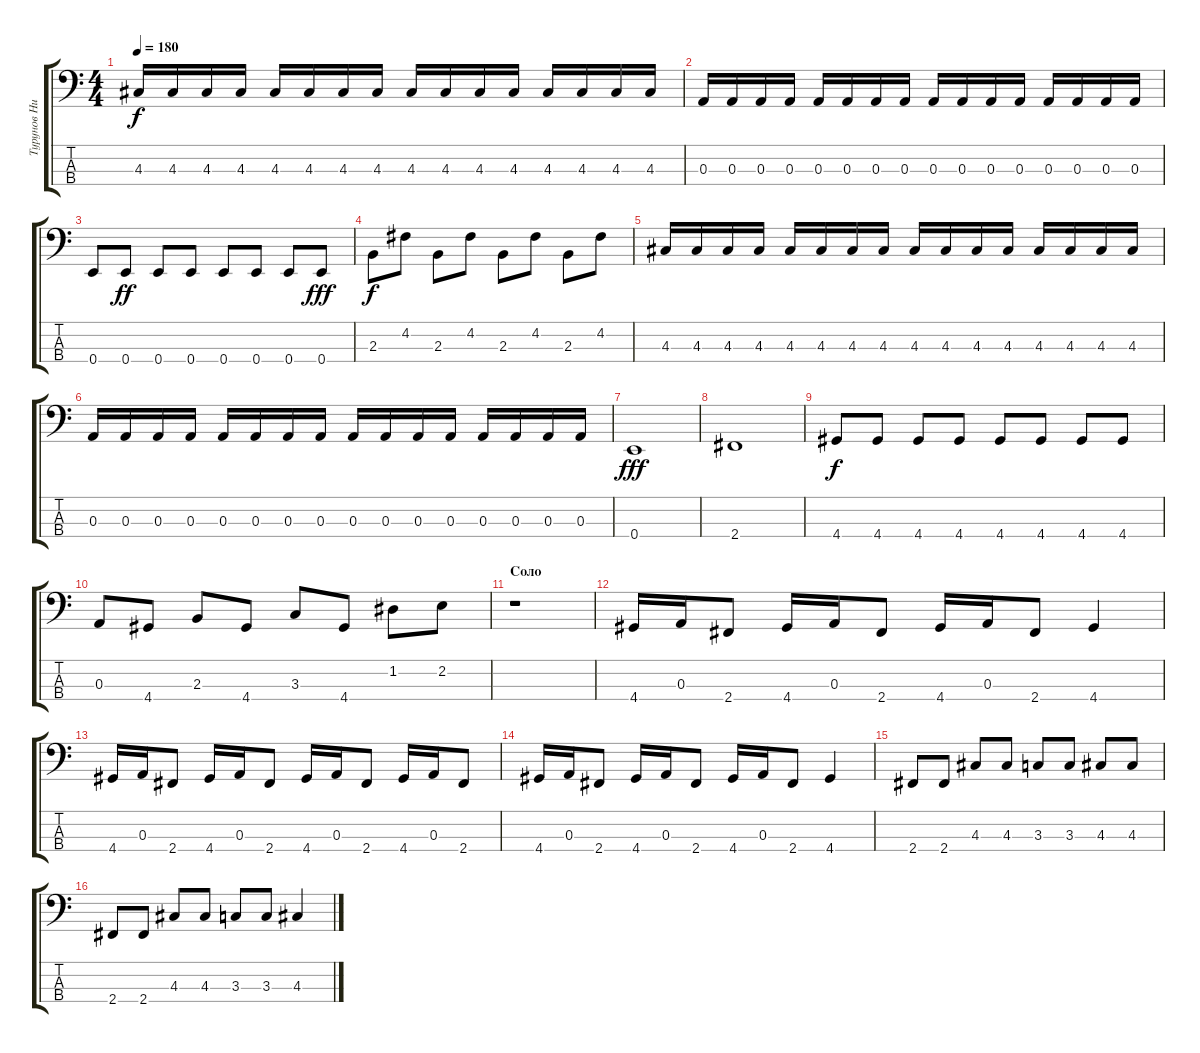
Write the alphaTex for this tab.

\track ("Турунов Николай" "Турунов Ни") {instrument electricbasspick}
\staff {score tabs}
\tuning (G2 D2 A1 E1) {hide}
\ts (4 4)
\tempo 180
\clef f4
\ks c
4.3.16{dy f} 4.3.16 4.3.16 4.3.16 4.3.16 4.3.16 4.3.16 4.3.16 4.3.16 4.3.16 4.3.16 4.3.16 4.3.16 4.3.16 4.3.16 4.3.16 |
0.3.16 0.3.16 0.3.16 0.3.16 0.3.16 0.3.16 0.3.16 0.3.16 0.3.16 0.3.16 0.3.16 0.3.16 0.3.16 0.3.16 0.3.16 0.3.16 |
0.4.8 0.4.8{dy ff} 0.4.8 0.4.8 0.4.8 0.4.8 0.4.8 0.4.8{dy fff} |
2.3.8{dy f} 4.2.8 2.3.8 4.2.8 2.3.8 4.2.8 2.3.8 4.2.8 |
4.3.16 4.3.16 4.3.16 4.3.16 4.3.16 4.3.16 4.3.16 4.3.16 4.3.16 4.3.16 4.3.16 4.3.16 4.3.16 4.3.16 4.3.16 4.3.16 |
0.3.16 0.3.16 0.3.16 0.3.16 0.3.16 0.3.16 0.3.16 0.3.16 0.3.16 0.3.16 0.3.16 0.3.16 0.3.16 0.3.16 0.3.16 0.3.16 |
0.4.1{dy fff} |
2.4.1 |
4.4.8{dy f} 4.4.8 4.4.8 4.4.8 4.4.8 4.4.8 4.4.8 4.4.8 |
0.3.8 4.4.8 2.3.8 4.4.8 3.3.8 4.4.8 1.2.8 2.2.8 |
\section ("" "Соло")
r.1 |
4.4.16 0.3.16 2.4.8 4.4.16 0.3.16 2.4.8 4.4.16 0.3.16 2.4.8 4.4.4 |
4.4.16 0.3.16 2.4.8 4.4.16 0.3.16 2.4.8 4.4.16 0.3.16 2.4.8 4.4.16 0.3.16 2.4.8 |
4.4.16 0.3.16 2.4.8 4.4.16 0.3.16 2.4.8 4.4.16 0.3.16 2.4.8 4.4.4 |
2.4.8 2.4.8 4.3.8 4.3.8 3.3.8 3.3.8 4.3.8 4.3.8 |
2.4.8 2.4.8 4.3.8 4.3.8 3.3.8 3.3.8 4.3.4
